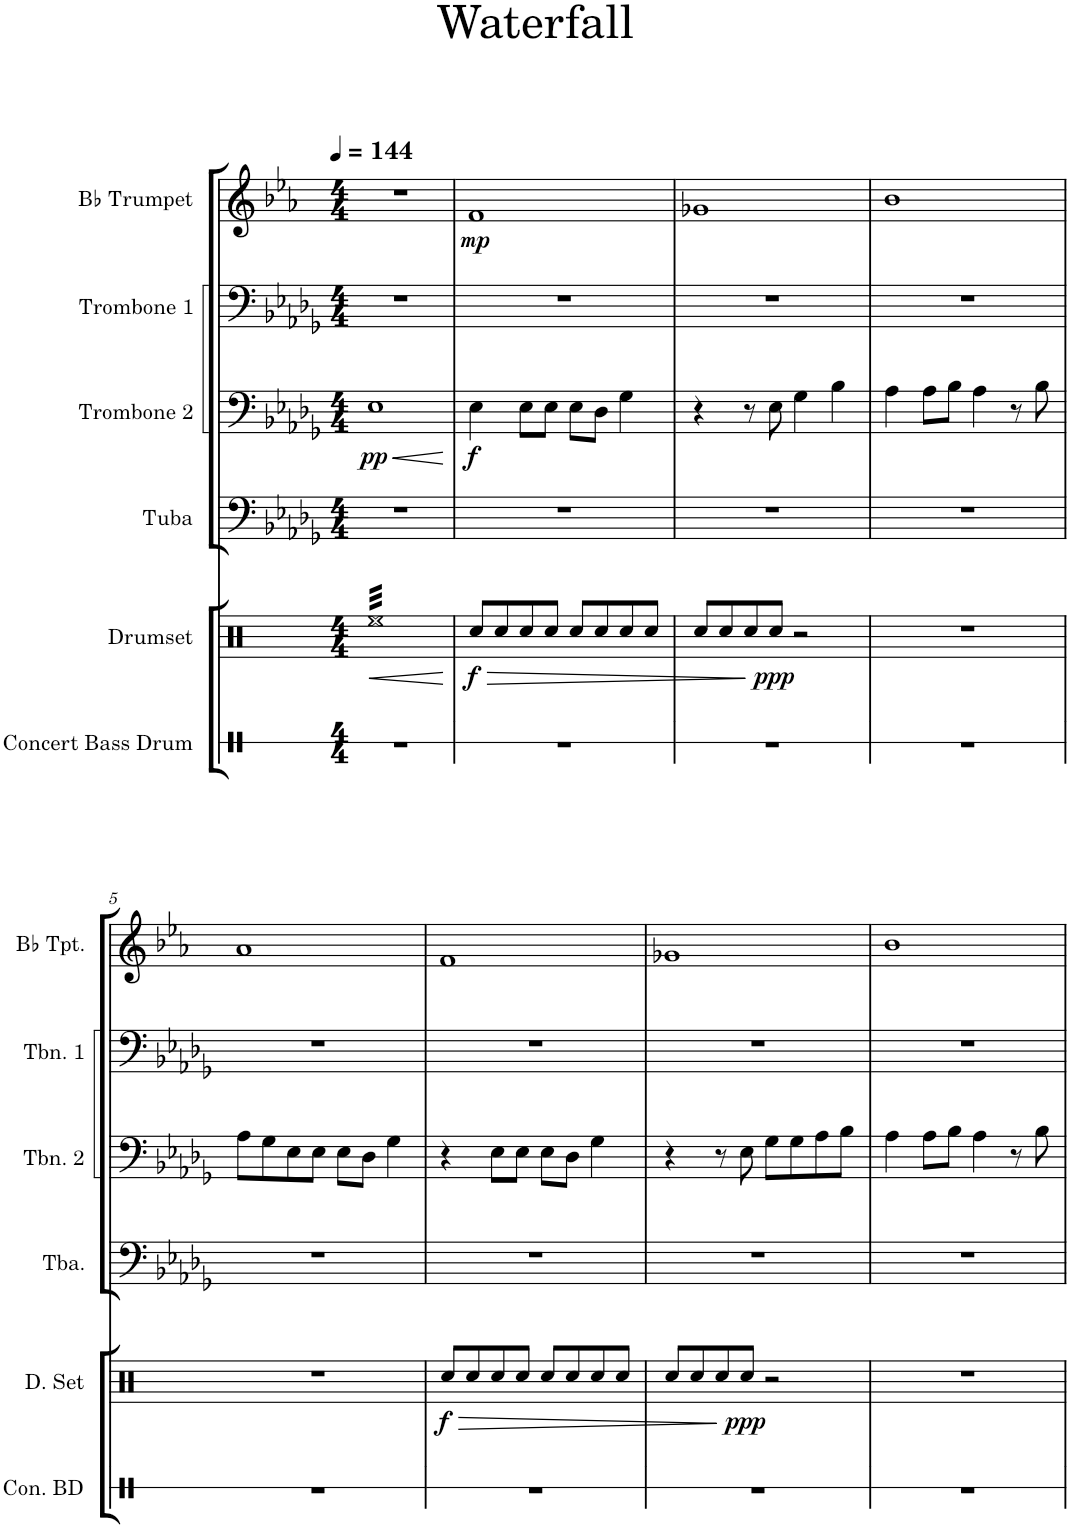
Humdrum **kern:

**kern	**kern	**dynam	**kern	**kern	**dynam	**kern	**kern	**dynam
*part6	*part5	*part5	*part4	*part3	*part3	*part2	*part1	*part1
*staff6	*staff5	*staff5	*staff4	*staff3	*staff3	*staff2	*staff1	*staff1
*I"Concert Bass Drum	*I"Drumset	*	*I"Tuba	*I"Trombone 2	*	*I"Trombone 1	*I"Bb Trumpet	*
*I'Con. BD	*I'D. Set	*	*I'Tba.	*I'Tbn. 2	*	*I'Tbn. 1	*I'Bb Tpt.	*
*stria1	*	*	*	*	*	*	*	*
*clefX	*clefX	*	*clefF4	*clefF4	*	*clefF4	*clefG2	*
*	*	*	*	*	*	*	*Trd1c2	*
*k[]	*k[]	*	*k[b-e-a-d-g-]	*k[b-e-a-d-g-]	*	*k[b-e-a-d-g-]	*k[b-e-a-]	*
*M4/4	*M4/4	*	*M4/4	*M4/4	*	*M4/4	*M4/4	*
*MM144	*MM144	*	*MM144	*MM144	*	*MM144	*MM144	*
=1	=1	=1	=1	=1	=1	=1	=1	=1
!	!	!LO:HP:b	!	!	!LO:HP:b	!	!	!
!	!	!	!	!	!LO:DY:n=1:b	!	!	!
*	*tremolo	*	*	*	*	*	*	*
1r	32ReeLLL	<	1r	1E-	< pp	1r	1r	.
.	32Ree	.	.	.	.	.	.	.
.	32Ree	.	.	.	.	.	.	.
.	32Ree	.	.	.	.	.	.	.
.	32Ree	.	.	.	.	.	.	.
.	32Ree	.	.	.	.	.	.	.
.	32Ree	.	.	.	.	.	.	.
.	32Ree	.	.	.	.	.	.	.
.	32Ree	.	.	.	.	.	.	.
.	32Ree	.	.	.	.	.	.	.
.	32Ree	.	.	.	.	.	.	.
.	32Ree	.	.	.	.	.	.	.
.	32Ree	.	.	.	.	.	.	.
.	32Ree	.	.	.	.	.	.	.
.	32Ree	.	.	.	.	.	.	.
.	32Ree	.	.	.	.	.	.	.
.	32Ree	.	.	.	.	.	.	.
.	32Ree	.	.	.	.	.	.	.
.	32Ree	.	.	.	.	.	.	.
.	32Ree	.	.	.	.	.	.	.
.	32Ree	.	.	.	.	.	.	.
.	32Ree	.	.	.	.	.	.	.
.	32Ree	.	.	.	.	.	.	.
.	32Ree	.	.	.	.	.	.	.
.	32Ree	.	.	.	.	.	.	.
.	32Ree	.	.	.	.	.	.	.
.	32Ree	.	.	.	.	.	.	.
.	32Ree	.	.	.	.	.	.	.
.	32Ree	.	.	.	.	.	.	.
.	32Ree	.	.	.	.	.	.	.
.	32Ree	.	.	.	.	.	.	.
.	32ReeJJJ	.	.	.	.	.	.	.
*	*Xtremolo	*	*	*	*	*	*	*
.	.	[	.	.	[	.	.	.
=2	=2	=2	=2	=2	=2	=2	=2	=2
!	!	!LO:HP:b	!	!	!	!	!	!
!	!	!LO:DY:n=1:b	!	!	!LO:DY:b	!	!	!LO:DY:b
1r	8Rcc/L	> f	1r	4E-\	f	1r	1f	mp
.	8Rcc/	.	.	.	.	.	.	.
.	8Rcc/	.	.	8E-\L	.	.	.	.
.	8Rcc/J	.	.	8E-\J	.	.	.	.
.	8Rcc/L	.	.	8E-\L	.	.	.	.
.	8Rcc/	.	.	8D-\J	.	.	.	.
.	8Rcc/	.	.	4G-\	.	.	.	.
.	8Rcc/J	.	.	.	.	.	.	.
=3	=3	=3	=3	=3	=3	=3	=3	=3
1r	8Rcc/L	.	1r	4r	.	1r	1g-X	.
.	8Rcc/	.	.	.	.	.	.	.
.	8Rcc/	.	.	8r	.	.	.	.
!	!	!LO:DY:n=1:b	!	!	!	!	!	!
.	8Rcc/J	] ppp	.	8E-\	.	.	.	.
.	2r	.	.	4G-\	.	.	.	.
.	.	.	.	4B-\	.	.	.	.
=4	=4	=4	=4	=4	=4	=4	=4	=4
1r	1r	.	1r	4A-\	.	1r	1b-	.
.	.	.	.	8A-\L	.	.	.	.
.	.	.	.	8B-\J	.	.	.	.
.	.	.	.	4A-\	.	.	.	.
.	.	.	.	8r	.	.	.	.
.	.	.	.	8B-\	.	.	.	.
!!LO:LB:g=z
=5	=5	=5	=5	=5	=5	=5	=5	=5
1r	1r	.	1r	8A-\L	.	1r	1a-	.
.	.	.	.	8G-\	.	.	.	.
.	.	.	.	8E-\	.	.	.	.
.	.	.	.	8E-\J	.	.	.	.
.	.	.	.	8E-\L	.	.	.	.
.	.	.	.	8D-\J	.	.	.	.
.	.	.	.	4G-\	.	.	.	.
=6	=6	=6	=6	=6	=6	=6	=6	=6
!	!	!LO:HP:b	!	!	!	!	!	!
!	!	!LO:DY:n=1:b	!	!	!	!	!	!
1r	8Rcc/L	> f	1r	4r	.	1r	1f	.
.	8Rcc/	.	.	.	.	.	.	.
.	8Rcc/	.	.	8E-\L	.	.	.	.
.	8Rcc/J	.	.	8E-\J	.	.	.	.
.	8Rcc/L	.	.	8E-\L	.	.	.	.
.	8Rcc/	.	.	8D-\J	.	.	.	.
.	8Rcc/	.	.	4G-\	.	.	.	.
.	8Rcc/J	.	.	.	.	.	.	.
=7	=7	=7	=7	=7	=7	=7	=7	=7
1r	8Rcc/L	.	1r	4r	.	1r	1g-X	.
.	8Rcc/	.	.	.	.	.	.	.
.	8Rcc/	.	.	8r	.	.	.	.
!	!	!LO:DY:n=1:b	!	!	!	!	!	!
.	8Rcc/J	] ppp	.	8E-\	.	.	.	.
.	2r	.	.	8G-\L	.	.	.	.
.	.	.	.	8G-\	.	.	.	.
.	.	.	.	8A-\	.	.	.	.
.	.	.	.	8B-\J	.	.	.	.
=8	=8	=8	=8	=8	=8	=8	=8	=8
1r	1r	.	1r	4A-\	.	1r	1b-	.
.	.	.	.	8A-\L	.	.	.	.
.	.	.	.	8B-\J	.	.	.	.
.	.	.	.	4A-\	.	.	.	.
.	.	.	.	8r	.	.	.	.
.	.	.	.	8B-\	.	.	.	.
=	=	=	=	=	=	=	=	=
*-	*-	*-	*-	*-	*-	*-	*-	*-
